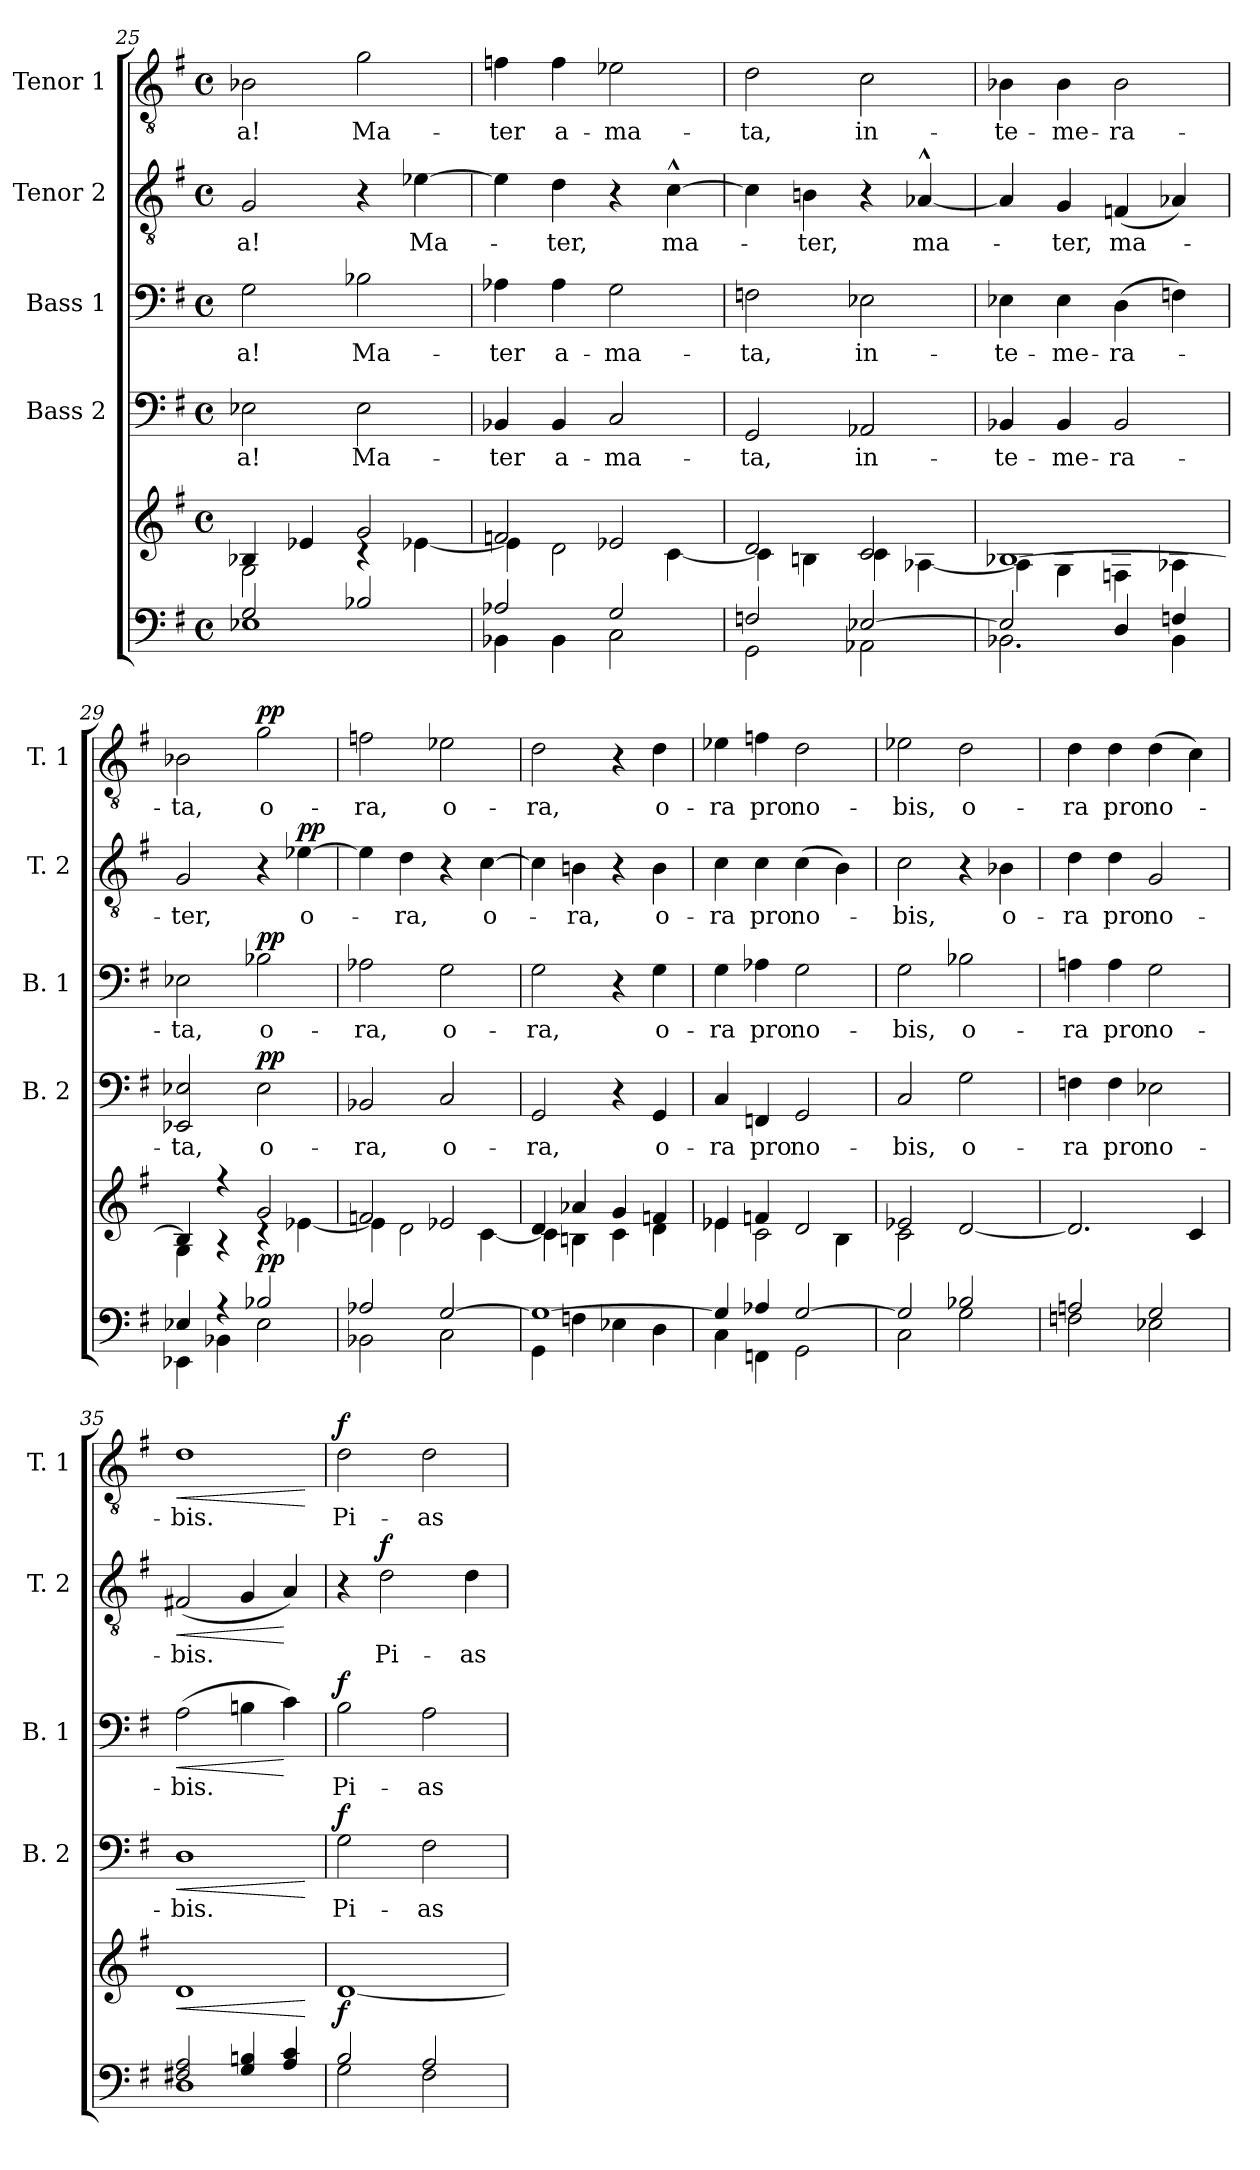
**kern	**kern	**dynam	**kern	**text	**dynam	**kern	**text	**dynam	**kern	**text	**dynam	**kern	**text	**dynam
*part5	*part5	*part5	*part4	*part4	*part4	*part3	*part3	*part3	*part2	*part2	*part2	*part1	*part1	*part1
*staff6	*staff5	*staff5/6	*staff4	*staff4	*staff4	*staff3	*staff3	*staff3	*staff2	*staff2	*staff2	*staff1	*staff1	*staff1
*	*	*	*I"Bass 2	*	*	*I"Bass 1	*	*	*I"Tenor 2	*	*	*I"Tenor 1	*	*
*	*	*	*I'B. 2	*	*	*I'B. 1	*	*	*I'T. 2	*	*	*I'T. 1	*	*
*clefF4	*clefG2	*	*clefF4	*	*	*clefF4	*	*	*clefGv2	*	*	*clefGv2	*	*
*k[f#]	*k[f#]	*	*k[f#]	*	*	*k[f#]	*	*	*k[f#]	*	*	*k[f#]	*	*
*G:	*G:	*	*G:	*	*	*G:	*	*	*G:	*	*	*G:	*	*
*M4/4	*M4/4	*	*M4/4	*	*	*M4/4	*	*	*M4/4	*	*	*M4/4	*	*
*met(c)	*met(c)	*	*met(c)	*	*	*met(c)	*	*	*met(c)	*	*	*met(c)	*	*
=25	=25	=25	=25	=25	=25	=25	=25	=25	=25	=25	=25	=25	=25	=25
*^	*^	*	*	*	*	*	*	*	*	*	*	*	*	*
!	!	!	!	!	!	!LO:LY:b	!	!	!LO:LY:b	!	!	!LO:LY:b	!	!	!LO:LY:b	!
2G/	1E-X	4B-X/	2G\	.	2E-X\	-a!	.	2G\	-a!	.	2G/	-a!	.	2B-X\	-a!	.
.	.	4e-X/	.	.	.	.	.	.	.	.	.	.	.	.	.	.
!	!	!	!	!	!	!LO:LY:b	!	!	!LO:LY:b	!	!	!	!	!	!LO:LY:b	!
2B-X/	.	2g/	4rB	.	2E-\	Ma-	.	2B-X\	Ma-	.	4r	.	.	2g\	Ma-	.
!	!	!	!	!	!	!	!	!	!	!	!	!LO:LY:b	!	!	!	!
.	.	.	[<4e-X\	.	.	.	.	.	.	.	[4e-X\	Ma-	.	.	.	.
=26	=26	=26	=26	=26	=26	=26	=26	=26	=26	=26	=26	=26	=26	=26	=26	=26
!	!	!	!	!	!	!LO:LY:b	!	!	!LO:LY:b	!	!	!	!	!	!LO:LY:b	!
2A-X/	4BB-X\	2fn/	4e-\]	.	4BB-X/	-ter	.	4A-X\	-ter	.	4e-\]	.	.	4fn\	-ter	.
!	!	!	!	!	!	!LO:LY:b	!	!	!LO:LY:b	!	!	!LO:LY:b	!	!	!LO:LY:b	!
.	4BB-\	.	2d\	.	4BB-/	a-	.	4A-\	a-	.	4d\	-ter,	.	4f\	a-	.
!	!	!	!	!	!	!LO:LY:b	!	!	!LO:LY:b	!	!	!	!	!	!LO:LY:b	!
2G/	2C\	2e-X/	.	.	2C/	-ma-	.	2G\	-ma-	.	4r	.	.	2e-X\	-ma-	.
!	!	!	!	!	!	!	!	!	!	!	!	!LO:LY:b	!	!	!	!
.	.	.	[<4c\	.	.	.	.	.	.	.	[4c^^>\	ma-	.	.	.	.
!!LO:LB:g=z
=27	=27	=27	=27	=27	=27	=27	=27	=27	=27	=27	=27	=27	=27	=27	=27	=27
!	!	!	!	!	!	!LO:LY:b	!	!	!LO:LY:b	!	!	!	!	!	!LO:LY:b	!
2Fn/	2GG\	2d/	4c\]	.	2GG/	-ta,	.	2Fn\	-ta,	.	4c\]	.	.	2d\	-ta,	.
!	!	!	!	!	!	!	!	!	!	!	!	!LO:LY:b	!	!	!	!
.	.	.	4Bn\	.	.	.	.	.	.	.	4Bn\	-ter,	.	.	.	.
!	!	!	!	!	!	!LO:LY:b	!	!	!LO:LY:b	!	!	!	!	!	!LO:LY:b	!
[>2E-X/	2AA-X\	2c/	4c\	.	2AA-X/	in-	.	2E-X\	in-	.	4r	.	.	2c\	in-	.
!	!	!	!	!	!	!	!	!	!	!	!	!LO:LY:b	!	!	!	!
.	.	.	[<4A-X\	.	.	.	.	.	.	.	[4A-X^^>/	ma-	.	.	.	.
=28	=28	=28	=28	=28	=28	=28	=28	=28	=28	=28	=28	=28	=28	=28	=28	=28
!	!	!	!	!	!	!LO:LY:b	!	!	!LO:LY:b	!	!	!	!	!	!LO:LY:b	!
2E-/]	2.BB-X\	[>1B-X	4A-\]	.	4BB-X/	-te-	.	4E-X\	-te-	.	4A-/]	.	.	4B-X\	-te-	.
!	!	!	!	!	!	!LO:LY:b	!	!	!LO:LY:b	!	!	!LO:LY:b	!	!	!LO:LY:b	!
.	.	.	4G\	.	4BB-/	-me-	.	4E-\	-me-	.	4G/	-ter,	.	4B-\	-me-	.
!	!	!	!	!	!	!LO:LY:b	!	!	!LO:LY:b	!	!	!LO:LY:b	!	!	!LO:LY:b	!
4D/	.	.	4Fn\	.	2BB-/	-ra-	.	(>4D\	-ra-	.	(<4Fn/	ma-	.	2B-\	-ra-	.
4Fn/	4BB-\	.	4A-X\	.	.	.	.	4Fn\)	.	.	4A-X/)	.	.	.	.	.
=29	=29	=29	=29	=29	=29	=29	=29	=29	=29	=29	=29	=29	=29	=29	=29	=29
!	!	!	!	!	!	!LO:LY:b	!	!	!LO:LY:b	!	!	!LO:LY:b	!	!	!LO:LY:b	!
4E-X/	4EE-X\	4B-/]	4G\	.	2EE-X/ 2E-X/	-ta,	.	2E-X\	-ta,	.	2G/	-ter,	.	2B-X\	-ta,	.
4rA	4BB-X\	4r	4r	.	.	.	.	.	.	.	.	.	.	.	.	.
!	!	!	!	!LO:DY:b	!	!LO:LY:b	!LO:DY:a	!	!LO:LY:b	!LO:DY:a	!	!	!	!	!LO:LY:b	!LO:DY:a
2B-X/	2E-\	2g/	4rB	pp	2E-\	o-	pp	2B-X\	o-	pp	4r	.	.	2g\	o-	pp
!	!	!	!	!	!	!	!	!	!	!	!	!LO:LY:b	!LO:DY:a	!	!	!
.	.	.	[<4e-X\	.	.	.	.	.	.	.	[4e-X\	o-	pp	.	.	.
=30	=30	=30	=30	=30	=30	=30	=30	=30	=30	=30	=30	=30	=30	=30	=30	=30
!	!	!	!	!	!	!LO:LY:b	!	!	!LO:LY:b	!	!	!	!	!	!LO:LY:b	!
2A-X/	2BB-X\	2fn/	4e-\]	.	2BB-X/	-ra,	.	2A-X\	-ra,	.	4e-\]	.	.	2fn\	-ra,	.
!	!	!	!	!	!	!	!	!	!	!	!	!LO:LY:b	!	!	!	!
.	.	.	2d\	.	.	.	.	.	.	.	4d\	-ra,	.	.	.	.
!	!	!	!	!	!	!LO:LY:b	!	!	!LO:LY:b	!	!	!	!	!	!LO:LY:b	!
[>2G/	2C\	2e-X/	.	.	2C/	o-	.	2G\	o-	.	4r	.	.	2e-X\	o-	.
!	!	!	!	!	!	!	!	!	!	!	!	!LO:LY:b	!	!	!	!
.	.	.	[<4c\	.	.	.	.	.	.	.	[4c\	o-	.	.	.	.
=31	=31	=31	=31	=31	=31	=31	=31	=31	=31	=31	=31	=31	=31	=31	=31	=31
!	!	!	!	!	!	!LO:LY:b	!	!	!LO:LY:b	!	!	!	!	!	!LO:LY:b	!
1G_	4GG\	4d/	4c\]	.	2GG/	-ra,	.	2G\	-ra,	.	4c\]	.	.	2d\	-ra,	.
!	!	!	!	!	!	!	!	!	!	!	!	!LO:LY:b	!	!	!	!
.	4Fn\	4a-X/	4Bn\	.	.	.	.	.	.	.	4Bn\	-ra,	.	.	.	.
.	4E-X\	4g/	4c\	.	4r	.	.	4r	.	.	4r	.	.	4r	.	.
!	!	!	!	!	!	!LO:LY:b	!	!	!LO:LY:b	!	!	!LO:LY:b	!	!	!LO:LY:b	!
.	4D\	4fn/	4d\	.	4GG/	o-	.	4G\	o-	.	4B\	o-	.	4d\	o-	.
=32	=32	=32	=32	=32	=32	=32	=32	=32	=32	=32	=32	=32	=32	=32	=32	=32
!	!	!	!	!	!	!LO:LY:b	!	!	!LO:LY:b	!	!	!LO:LY:b	!	!	!LO:LY:b	!
4G/]	4C\	4e-X/	4e-\	.	4C/	-ra	.	4G\	-ra	.	4c\	-ra	.	4e-X\	-ra	.
!	!	!	!	!	!	!LO:LY:b	!	!	!LO:LY:b	!	!	!LO:LY:b	!	!	!LO:LY:b	!
4A-X/	4FFn\	4fn/	2c\	.	4FFn/	pro	.	4A-X\	pro	.	4c\	pro	.	4fn\	pro	.
!	!	!	!	!	!	!LO:LY:b	!	!	!LO:LY:b	!	!	!LO:LY:b	!	!	!LO:LY:b	!
[>2G/	2GG\	2d/	.	.	2GG/	no-	.	2G\	no-	.	(>4c\	no-	.	2d\	no-	.
.	.	.	4B\	.	.	.	.	.	.	.	4B\)	.	.	.	.	.
!!LO:PB:g=z
=33	=33	=33	=33	=33	=33	=33	=33	=33	=33	=33	=33	=33	=33	=33	=33	=33
!	!	!	!	!	!	!LO:LY:b	!	!	!LO:LY:b	!	!	!LO:LY:b	!	!	!LO:LY:b	!
2G/]	2C\	2e-X/	2c\	.	2C/	-bis,	.	2G\	-bis,	.	2c\	-bis,	.	2e-X\	-bis,	.
!	!	!	!	!	!	!LO:LY:b	!	!	!LO:LY:b	!	!	!	!	!	!LO:LY:b	!
2B-X/	2G\	[>2d/	2ryy	.	2G\	o-	.	2B-X\	o-	.	4r	.	.	2d\	o-	.
!	!	!	!	!	!	!	!	!	!	!	!	!LO:LY:b	!	!	!	!
.	.	.	.	.	.	.	.	.	.	.	4B-X\	o-	.	.	.	.
*	*	*v	*v	*	*	*	*	*	*	*	*	*	*	*	*	*
=34	=34	=34	=34	=34	=34	=34	=34	=34	=34	=34	=34	=34	=34	=34	=34
!	!	!	!	!	!LO:LY:b	!	!	!LO:LY:b	!	!	!LO:LY:b	!	!	!LO:LY:b	!
2An/	2Fn\	2.d/]	.	4Fn\	-ra	.	4An\	-ra	.	4d\	-ra	.	4d\	-ra	.
!	!	!	!	!	!LO:LY:b	!	!	!LO:LY:b	!	!	!LO:LY:b	!	!	!LO:LY:b	!
.	.	.	.	4F\	pro	.	4A\	pro	.	4d\	pro	.	4d\	pro	.
!	!	!	!	!	!LO:LY:b	!	!	!LO:LY:b	!	!	!LO:LY:b	!	!	!LO:LY:b	!
2G/	2E-X\	.	.	2E-X\	no-	.	2G\	no-	.	2G/	no-	.	(>4d\	no-	.
.	.	4c/	.	.	.	.	.	.	.	.	.	.	4c\)	.	.
=35	=35	=35	=35	=35	=35	=35	=35	=35	=35	=35	=35	=35	=35	=35	=35
!	!	!	!LO:HP:b	!	!LO:LY:b	!LO:HP:b	!	!LO:LY:b	!LO:HP:b	!	!LO:LY:b	!LO:HP:b	!	!LO:LY:b	!LO:HP:b
2F#X/ 2A/	1D	1d	<	1D	-bis.	<	(>2A\	-bis.	<	(<2F#X/	-bis.	<	1d	-bis.	<
4G/ 4Bn/	.	.	.	.	.	.	4Bn\	.	.	4G/	.	.	.	.	.
4A/ 4c/	.	.	.	.	.	.	4c\)	.	[	4A/)	.	[	.	.	.
*v	*v	*	*	*	*	*	*	*	*	*	*	*	*	*	*
.	.	[	.	.	[	.	.	.	.	.	.	.	.	[
=36	=36	=36	=36	=36	=36	=36	=36	=36	=36	=36	=36	=36	=36	=36
*^	*	*	*	*	*	*	*	*	*	*	*	*	*	*
!	!	!	!LO:DY:b	!	!LO:LY:b	!LO:DY:a	!	!LO:LY:b	!LO:DY:a	!	!	!	!	!LO:LY:b	!LO:DY:a
2B/	2G\	[1d	f	2G\	Pi-	f	2B\	Pi-	f	4r	.	.	2d\	Pi-	f
!	!	!	!	!	!	!	!	!	!	!	!LO:LY:b	!LO:DY:a	!	!	!
.	.	.	.	.	.	.	.	.	.	2d\	Pi-	f	.	.	.
!	!	!	!	!	!LO:LY:b	!	!	!LO:LY:b	!	!	!	!	!	!LO:LY:b	!
2A/	2F#\	.	.	2F#\	-as	.	2A\	-as	.	.	.	.	2d\	-as	.
!	!	!	!	!	!	!	!	!	!	!	!LO:LY:b	!	!	!	!
.	.	.	.	.	.	.	.	.	.	4d\	-as	.	.	.	.
*v	*v	*	*	*	*	*	*	*	*	*	*	*	*	*	*
=	=	=	=	=	=	=	=	=	=	=	=	=	=	=
*-	*-	*-	*-	*-	*-	*-	*-	*-	*-	*-	*-	*-	*-	*-
